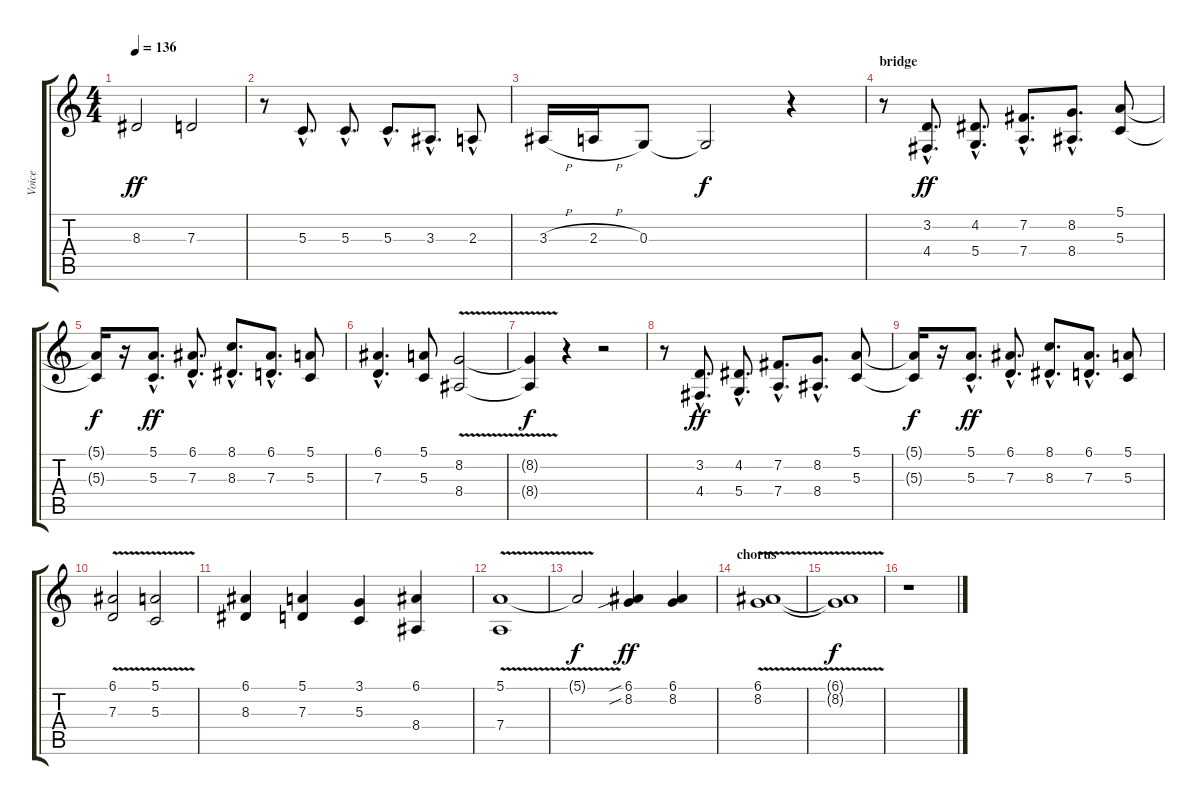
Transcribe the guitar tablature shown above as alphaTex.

\track ("Voice" "Voice") {instrument choiraahs}
\staff {score tabs}
\tuning (E4 B3 G3 D3 A2 E2) {hide}
\ts (4 4)
\tempo 136
\clef g2
\ks c
8.3.2{dy ff} 7.3.2 |
r.8 5.3{hac}.8{d} 5.3{hac}.8{d} 5.3{hac}.8{d} 3.3{hac}.8{d} 2.3{hac}.8 |
3.3{h}.16 2.3{h}.16 0.3.8 0.3{t}.2{dy f} r.4 |
\section ("" "bridge")
r.8 (3.2{hac} 4.4{hac}).8{d dy ff} (4.2{hac} 5.4{hac}).8{d} (7.2{hac} 7.4{hac}).8{d} (8.2{hac} 8.4{hac}).8{d} (5.1 5.3).8 |
(5.1{t} 5.3{t}).16{dy f} r.16 (5.1{hac} 5.3{hac}).8{d dy ff} (6.1{hac} 7.3{hac}).8{d} (8.1{hac} 8.3{hac}).8{d} (6.1{hac} 7.3{hac}).8{d} (5.1 5.3).8 |
(6.1{hac} 7.3{hac}).4{d} (5.1 5.3).8 (8.2{v} 8.4{v}).2 |
(8.2{t} 8.4{t}).4{dy f} r.4 r.2 |
r.8 (3.2{hac} 4.4{hac}).8{d dy ff} (4.2{hac} 5.4{hac}).8{d} (7.2{hac} 7.4{hac}).8{d} (8.2{hac} 8.4{hac}).8{d} (5.1 5.3).8 |
(5.1{t} 5.3{t}).16{dy f} r.16 (5.1{hac} 5.3{hac}).8{d dy ff} (6.1{hac} 7.3{hac}).8{d} (8.1{hac} 8.3{hac}).8{d} (6.1{hac} 7.3{hac}).8{d} (5.1 5.3).8 |
(6.1{v} 7.3{v}).2 (5.1{v} 5.3{v}).2 |
(6.1 8.3).4 (5.1 7.3).4 (3.1 5.3).4 (6.1 8.4).4 |
(5.1{v} 7.4{v}).1 |
5.1{t}.2{dy f} (6.1{sib} 8.2{sib}).4{dy ff} (6.1 8.2).4 |
\section ("" "chorus")
(6.1{v} 8.2{v}).1 |
(6.1{t} 8.2{t}).1{dy f} |
r.1
